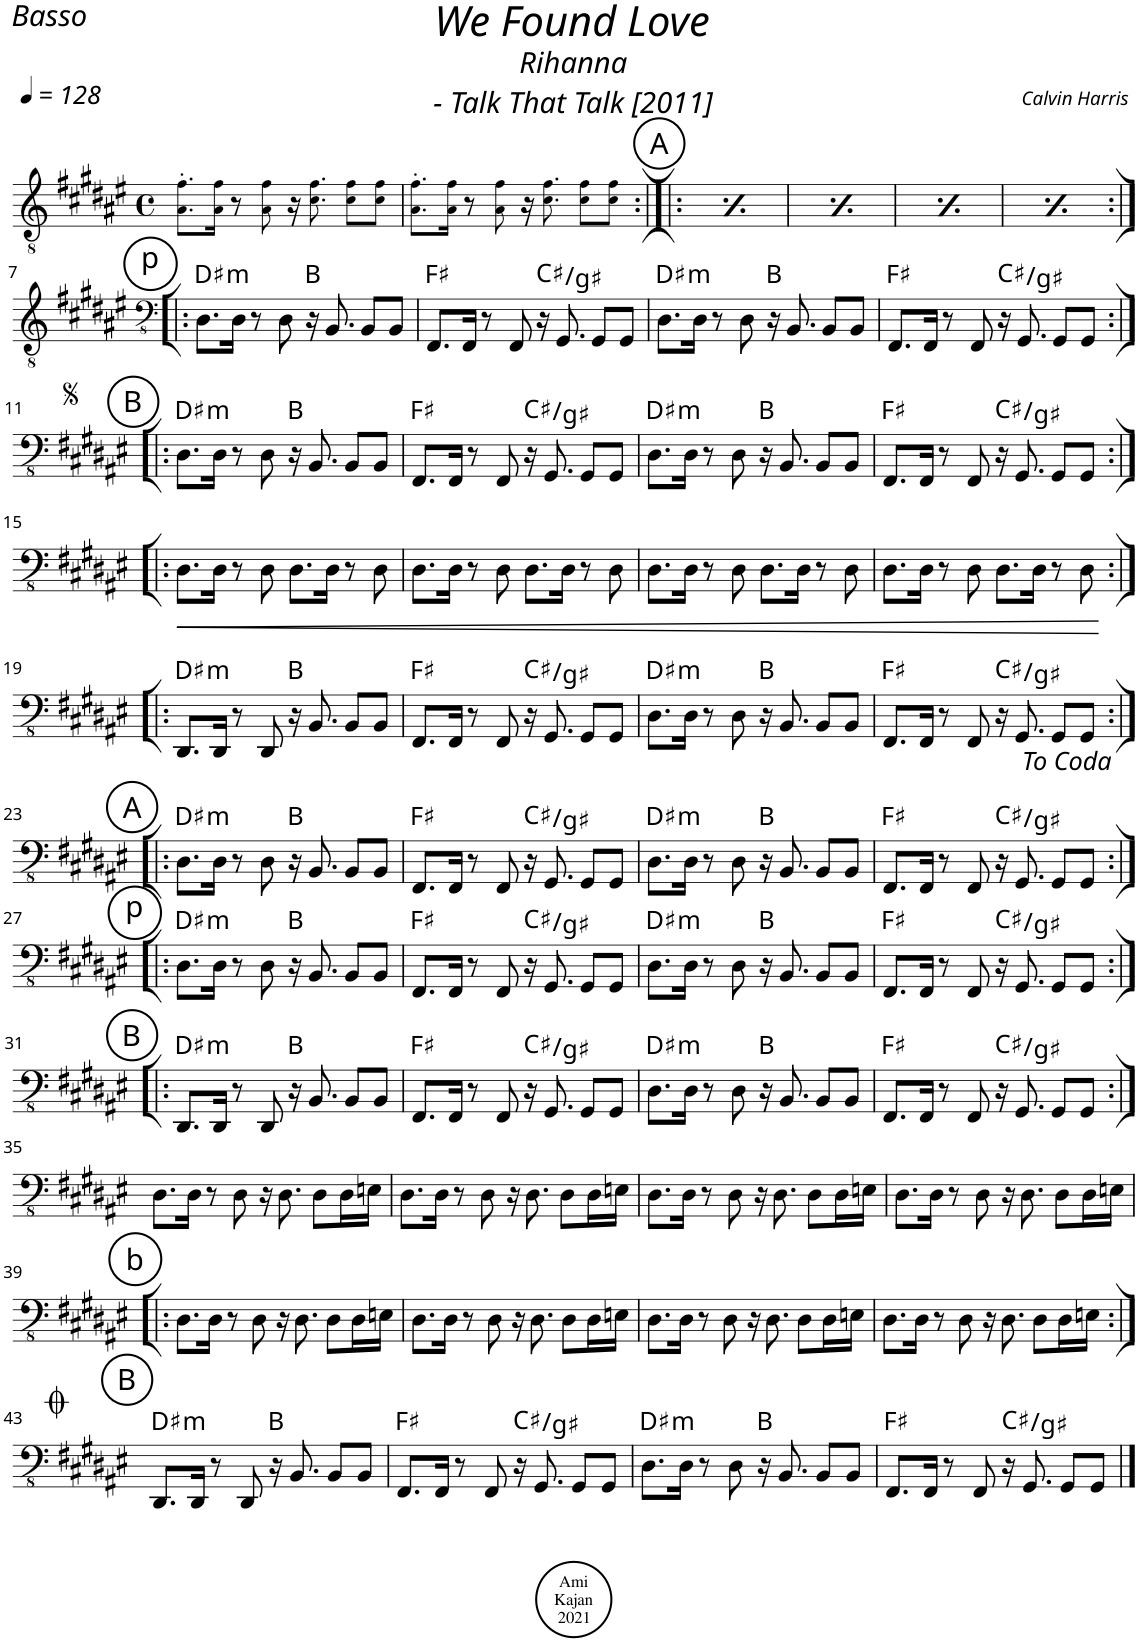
**kern	**dynam	**harte
*part1	*part1	*part1
*staff1	*staff1	*
*I"Acoustic Bass	*	*
*I'Bass	*	*
*clefGv2	*	*
*k[f#c#g#d#a#e#]	*	*
*M4/4	*	*
*met(c)	*	*
*MM128	*	*
=1	=1	=1
8.A#!\' 8.f#!\'L	.	.
16A#!\ 16f#!\Jk	.	.
8r	.	.
8A#!\ 8f#!\	.	.
16r	.	.
8.c#!\ 8.f#!\	.	.
8c#!\ 8f#!\L	.	.
8c#!\ 8f#!\J	.	.
=2	=2	=2
8.A#!\' 8.f#!\'L	.	.
16A#!\ 16f#!\Jk	.	.
8r	.	.
8A#!\ 8f#!\	.	.
16r	.	.
8.c#!\ 8.f#!\	.	.
8c#!\ 8f#!\L	.	.
8c#!\ 8f#!\J	.	.
=3:|!|:	=3:|!|:	=3:|!|:
8.A#!\' 8.f#!\'L	.	.
16A#!\ 16f#!\Jk	.	.
8r	.	.
8A#!\ 8f#!\	.	.
16r	.	.
8.c#!\ 8.f#!\	.	.
8c#!\ 8f#!\L	.	.
8c#!\ 8f#!\J	.	.
=4	=4	=4
8.A#!\' 8.f#!\'L	.	.
16A#!\ 16f#!\Jk	.	.
8r	.	.
8A#!\ 8f#!\	.	.
16r	.	.
8.c#!\ 8.f#!\	.	.
8c#!\ 8f#!\L	.	.
8c#!\ 8f#!\J	.	.
=5	=5	=5
8.A#!\' 8.f#!\'L	.	.
16A#!\ 16f#!\Jk	.	.
8r	.	.
8A#!\ 8f#!\	.	.
16r	.	.
8.c#!\ 8.f#!\	.	.
8c#!\ 8f#!\L	.	.
8c#!\ 8f#!\J	.	.
=6	=6	=6
8.A#!\' 8.f#!\'L	.	.
16A#!\ 16f#!\Jk	.	.
8r	.	.
8A#!\ 8f#!\	.	.
16r	.	.
8.c#!\ 8.f#!\	.	.
8c#!\ 8f#!\L	.	.
8c#!\ 8f#!\J	.	.
!!LO:LB:g=z
!!LO:REH:place=s1:a:cj:enc=circle:fs=14:t=p
=7:|!|:	=7:|!|:	=7:|!|:
*clefFv4	*	*
!	!	!LO:H:kt=m
8.DD#\L	.	D#:min
16DD#\Jk	.	.
8r	.	.
8DD#\	.	.
16r	.	B:maj
8.BBB/	.	.
8BBB/L	.	.
8BBB/J	.	.
=8	=8	=8
8.FFF#/L	.	F#:maj
16FFF#/Jk	.	.
8r	.	.
8FFF#/	.	.
16r	.	C#:maj/5
8.GGG#/	.	.
8GGG#/L	.	.
8GGG#/J	.	.
=9	=9	=9
!	!	!LO:H:kt=m
8.DD#\L	.	D#:min
16DD#\Jk	.	.
8r	.	.
8DD#\	.	.
16r	.	B:maj
8.BBB/	.	.
8BBB/L	.	.
8BBB/J	.	.
=10	=10	=10
8.FFF#/L	.	F#:maj
16FFF#/Jk	.	.
8r	.	.
8FFF#/	.	.
16r	.	C#:maj/5
8.GGG#/	.	.
8GGG#/L	.	.
8GGG#/J	.	.
!!LO:LB:g=z
!!LO:REH:place=s1:a:cj:enc=circle:fs=14:t=B
=11:|!|:	=11:|!|:	=11:|!|:
!	!	!LO:H:kt=m
8.DD#\L	.	D#:min
16DD#\Jk	.	.
8r	.	.
8DD#\	.	.
16r	.	B:maj
8.BBB/	.	.
8BBB/L	.	.
8BBB/J	.	.
=12	=12	=12
8.FFF#/L	.	F#:maj
16FFF#/Jk	.	.
8r	.	.
8FFF#/	.	.
16r	.	C#:maj/5
8.GGG#/	.	.
8GGG#/L	.	.
8GGG#/J	.	.
=13	=13	=13
!	!	!LO:H:kt=m
8.DD#\L	.	D#:min
16DD#\Jk	.	.
8r	.	.
8DD#\	.	.
16r	.	B:maj
8.BBB/	.	.
8BBB/L	.	.
8BBB/J	.	.
=14	=14	=14
8.FFF#/L	.	F#:maj
16FFF#/Jk	.	.
8r	.	.
8FFF#/	.	.
16r	.	C#:maj/5
8.GGG#/	.	.
8GGG#/L	.	.
8GGG#/J	.	.
!!LO:LB:g=z
=15:|!|:	=15:|!|:	=15:|!|:
!	!LO:HP:b	!
8.DD#\L	<	.
16DD#\Jk	.	.
8r	.	.
8DD#\	.	.
8.DD#\L	.	.
16DD#\Jk	.	.
8r	.	.
8DD#\	.	.
=16	=16	=16
8.DD#\L	.	.
16DD#\Jk	.	.
8r	.	.
8DD#\	.	.
8.DD#\L	.	.
16DD#\Jk	.	.
8r	.	.
8DD#\	.	.
=17	=17	=17
8.DD#\L	.	.
16DD#\Jk	.	.
8r	.	.
8DD#\	.	.
8.DD#\L	.	.
16DD#\Jk	.	.
8r	.	.
8DD#\	.	.
=18	=18	=18
8.DD#\L	.	.
16DD#\Jk	.	.
8r	.	.
8DD#\	.	.
8.DD#\L	.	.
16DD#\Jk	.	.
8r	.	.
8DD#\	.	.
.	[	.
!!LO:LB:g=z
=19:|!|:	=19:|!|:	=19:|!|:
!	!	!LO:H:kt=m
8.DDD#/L	.	D#:min
16DDD#/Jk	.	.
8r	.	.
8DDD#/	.	.
16r	.	B:maj
8.BBB/	.	.
8BBB/L	.	.
8BBB/J	.	.
=20	=20	=20
8.FFF#/L	.	F#:maj
16FFF#/Jk	.	.
8r	.	.
8FFF#/	.	.
16r	.	C#:maj/5
8.GGG#/	.	.
8GGG#/L	.	.
8GGG#/J	.	.
=21	=21	=21
!	!	!LO:H:kt=m
8.DD#\L	.	D#:min
16DD#\Jk	.	.
8r	.	.
8DD#\	.	.
16r	.	B:maj
8.BBB/	.	.
8BBB/L	.	.
8BBB/J	.	.
=22	=22	=22
8.FFF#/L	.	F#:maj
16FFF#/Jk	.	.
8r	.	.
8FFF#/	.	.
16r	.	C#:maj/5
8.GGG#/	.	.
8GGG#/L	.	.
8GGG#/J	.	.
!!LO:LB:g=z
!!LO:REH:place=s1:a:cj:enc=circle:fs=14:t=A
=23:|!|:	=23:|!|:	=23:|!|:
!	!	!LO:H:kt=m
8.DD#\L	.	D#:min
16DD#\Jk	.	.
8r	.	.
8DD#\	.	.
16r	.	B:maj
8.BBB/	.	.
8BBB/L	.	.
8BBB/J	.	.
=24	=24	=24
8.FFF#/L	.	F#:maj
16FFF#/Jk	.	.
8r	.	.
8FFF#/	.	.
16r	.	C#:maj/5
8.GGG#/	.	.
8GGG#/L	.	.
8GGG#/J	.	.
=25	=25	=25
!	!	!LO:H:kt=m
8.DD#\L	.	D#:min
16DD#\Jk	.	.
8r	.	.
8DD#\	.	.
16r	.	B:maj
8.BBB/	.	.
8BBB/L	.	.
8BBB/J	.	.
=26	=26	=26
8.FFF#/L	.	F#:maj
16FFF#/Jk	.	.
8r	.	.
8FFF#/	.	.
16r	.	C#:maj/5
8.GGG#/	.	.
8GGG#/L	.	.
8GGG#/J	.	.
!!LO:LB:g=z
!!LO:REH:place=s1:a:cj:enc=circle:fs=14:t=p
=27:|!|:	=27:|!|:	=27:|!|:
!	!	!LO:H:kt=m
8.DD#\L	.	D#:min
16DD#\Jk	.	.
8r	.	.
8DD#\	.	.
16r	.	B:maj
8.BBB/	.	.
8BBB/L	.	.
8BBB/J	.	.
=28	=28	=28
8.FFF#/L	.	F#:maj
16FFF#/Jk	.	.
8r	.	.
8FFF#/	.	.
16r	.	C#:maj/5
8.GGG#/	.	.
8GGG#/L	.	.
8GGG#/J	.	.
=29	=29	=29
!	!	!LO:H:kt=m
8.DD#\L	.	D#:min
16DD#\Jk	.	.
8r	.	.
8DD#\	.	.
16r	.	B:maj
8.BBB/	.	.
8BBB/L	.	.
8BBB/J	.	.
=30	=30	=30
8.FFF#/L	.	F#:maj
16FFF#/Jk	.	.
8r	.	.
8FFF#/	.	.
16r	.	C#:maj/5
8.GGG#/	.	.
8GGG#/L	.	.
8GGG#/J	.	.
!!LO:LB:g=z
!!LO:REH:place=s1:a:cj:enc=circle:fs=14:t=B
=31:|!|:	=31:|!|:	=31:|!|:
!	!	!LO:H:kt=m
8.DDD#/L	.	D#:min
16DDD#/Jk	.	.
8r	.	.
8DDD#/	.	.
16r	.	B:maj
8.BBB/	.	.
8BBB/L	.	.
8BBB/J	.	.
=32	=32	=32
8.FFF#/L	.	F#:maj
16FFF#/Jk	.	.
8r	.	.
8FFF#/	.	.
16r	.	C#:maj/5
8.GGG#/	.	.
8GGG#/L	.	.
8GGG#/J	.	.
=33	=33	=33
!	!	!LO:H:kt=m
8.DD#\L	.	D#:min
16DD#\Jk	.	.
8r	.	.
8DD#\	.	.
16r	.	B:maj
8.BBB/	.	.
8BBB/L	.	.
8BBB/J	.	.
=34	=34	=34
8.FFF#/L	.	F#:maj
16FFF#/Jk	.	.
8r	.	.
8FFF#/	.	.
16r	.	C#:maj/5
8.GGG#/	.	.
8GGG#/L	.	.
8GGG#/J	.	.
!!LO:LB:g=z
=35:|!	=35:|!	=35:|!
8.DD#\L	.	.
16DD#\Jk	.	.
8r	.	.
8DD#\	.	.
16r	.	.
8.DD#\	.	.
8DD#\L	.	.
16DD#\L	.	.
16EEn\JJ	.	.
=36	=36	=36
8.DD#\L	.	.
16DD#\Jk	.	.
8r	.	.
8DD#\	.	.
16r	.	.
8.DD#\	.	.
8DD#\L	.	.
16DD#\L	.	.
16EEn\JJ	.	.
=37	=37	=37
8.DD#\L	.	.
16DD#\Jk	.	.
8r	.	.
8DD#\	.	.
16r	.	.
8.DD#\	.	.
8DD#\L	.	.
16DD#\L	.	.
16EEn\JJ	.	.
=38	=38	=38
8.DD#\L	.	.
16DD#\Jk	.	.
8r	.	.
8DD#\	.	.
16r	.	.
8.DD#\	.	.
8DD#\L	.	.
16DD#\L	.	.
16EEn\JJ	.	.
!!LO:LB:g=z
!!LO:REH:place=s1:a:cj:enc=circle:fs=14:t=b
=39!|:	=39!|:	=39!|:
8.DD#\L	.	.
16DD#\Jk	.	.
8r	.	.
8DD#\	.	.
16r	.	.
8.DD#\	.	.
8DD#\L	.	.
16DD#\L	.	.
16EEn\JJ	.	.
=40	=40	=40
8.DD#\L	.	.
16DD#\Jk	.	.
8r	.	.
8DD#\	.	.
16r	.	.
8.DD#\	.	.
8DD#\L	.	.
16DD#\L	.	.
16EEn\JJ	.	.
=41	=41	=41
8.DD#\L	.	.
16DD#\Jk	.	.
8r	.	.
8DD#\	.	.
16r	.	.
8.DD#\	.	.
8DD#\L	.	.
16DD#\L	.	.
16EEn\JJ	.	.
=42	=42	=42
8.DD#\L	.	.
16DD#\Jk	.	.
8r	.	.
8DD#\	.	.
16r	.	.
8.DD#\	.	.
8DD#\L	.	.
16DD#\L	.	.
16EEn\JJ	.	.
!!LO:LB:g=z
!!LO:REH:place=s1:a:cj:enc=circle:fs=14:t=B
=43:|!	=43:|!	=43:|!
!	!	!LO:H:kt=m
8.DDD#/L	.	D#:min
16DDD#/Jk	.	.
8r	.	.
8DDD#/	.	.
16r	.	B:maj
8.BBB/	.	.
8BBB/L	.	.
8BBB/J	.	.
=44	=44	=44
8.FFF#/L	.	F#:maj
16FFF#/Jk	.	.
8r	.	.
8FFF#/	.	.
16r	.	C#:maj/5
8.GGG#/	.	.
8GGG#/L	.	.
8GGG#/J	.	.
=45	=45	=45
!	!	!LO:H:kt=m
8.DD#\L	.	D#:min
16DD#\Jk	.	.
8r	.	.
8DD#\	.	.
16r	.	B:maj
8.BBB/	.	.
8BBB/L	.	.
8BBB/J	.	.
=46	=46	=46
8.FFF#/L	.	F#:maj
16FFF#/Jk	.	.
8r	.	.
8FFF#/	.	.
16r	.	C#:maj/5
8.GGG#/	.	.
8GGG#/L	.	.
8GGG#/J	.	.
==	==	==
*-	*-	*-
